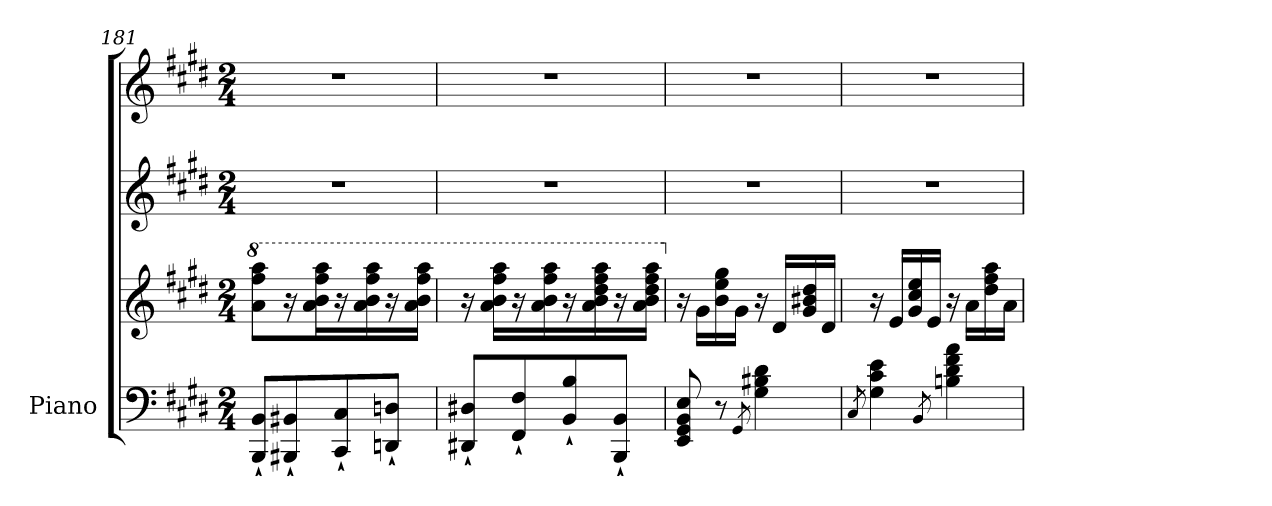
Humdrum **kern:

**kern	**kern	**kern	**kern
*part1	*part1	*part1	*part1
*staff4	*staff3	*staff2	*staff1
*I"Piano	*	*	*
*I'Pno.	*	*	*
!!LO:LB:g=z
*clefF4	*clefG2	*clefG2	*clefG2
*k[f#c#g#d#]	*k[f#c#g#d#]	*k[f#c#g#d#]	*k[f#c#g#d#]
*M2/4	*M2/4	*M2/4	*M2/4
*	*8va	*	*
=181	=181	=181	=181
8BBB/` 8BB/`L	8aa\ 8fff#\ 8aaa\L	2r	2r
8BBB#X/` 8BB#X/`	16r	.	.
.	16aa\ 16bb\ 16fff#\ 16aaa\L	.	.
8CC#/` 8C#/`	16r	.	.
.	16aa\ 16bb\ 16fff#\ 16aaa\	.	.
8DDn/` 8Dn/`J	16r	.	.
.	16aa\ 16bb\ 16fff#\ 16aaa\JJ	.	.
=182	=182	=182	=182
8DD#X/` 8D#X/`L	16r	2r	2r
.	16aa\ 16bb\ 16fff#\ 16aaa\LL	.	.
8FF#/` 8F#/`	16r	.	.
.	16aa\ 16bb\ 16fff#\ 16aaa\	.	.
8BB/` 8B/`	16r	.	.
.	16aa\ 16bb\ 16ddd#\ 16fff#\ 16aaa\	.	.
8BBB/` 8BB/`J	16r	.	.
.	16aa\ 16bb\ 16ddd#\ 16fff#\ 16aaa\JJ	.	.
=183	=183	=183	=183
*	*X8va	*	*
8EE/ 8GG#/ 8BB/ 8E/	16r	2r	2r
.	16g#\LL	.	.
8r	16b\ 16ee\ 16gg#\	.	.
.	16g#\JJ	.	.
8qGG#/	.	.	.
4G#\ 4B#X\ 4d#\	16r	.	.
.	16d#/LL	.	.
.	16g#/ 16b#X/ 16dd#/	.	.
.	16d#/JJ	.	.
=184	=184	=184	=184
8qC#/	.	.	.
4G#\ 4c#\ 4e\	16r	2r	2r
.	16e/LL	.	.
.	16g#/ 16cc#/ 16ee/	.	.
.	16e/JJ	.	.
8qBB/	.	.	.
4Bn\ 4d#\ 4f#\ 4a\	16r	.	.
.	16a\LL	.	.
.	16dd#\ 16ff#\ 16aa\	.	.
.	16a\JJ	.	.
=	=	=	=
*-	*-	*-	*-
